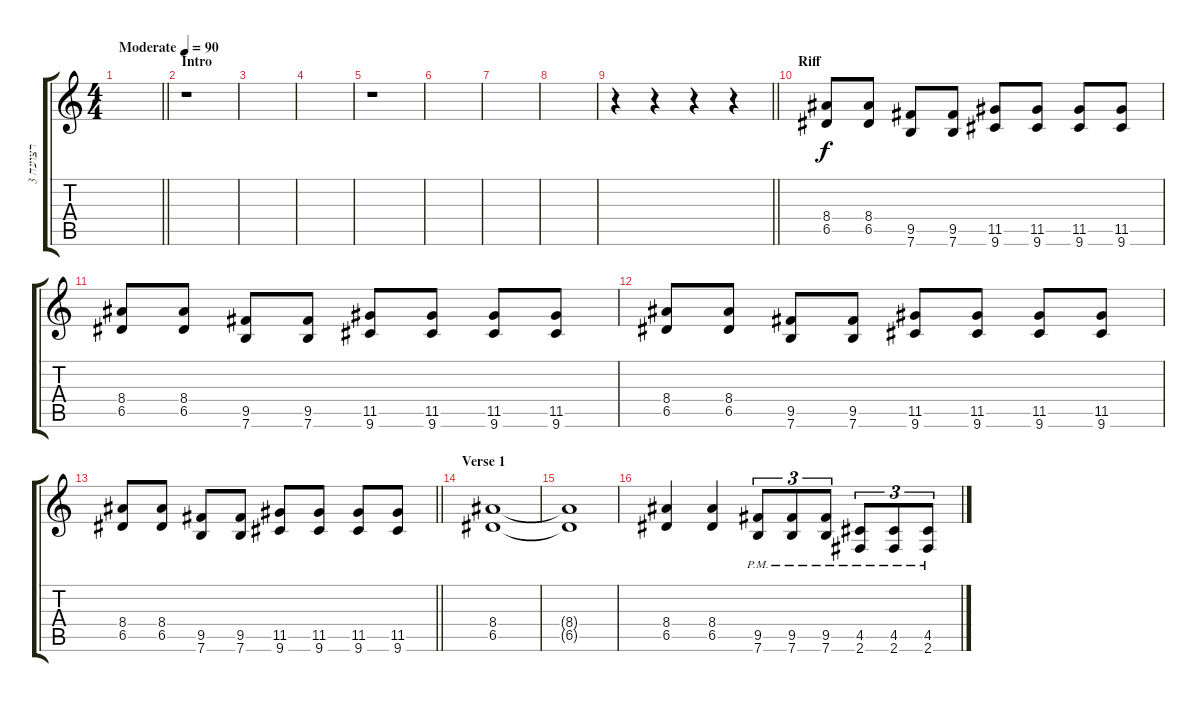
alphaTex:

\track ("רצועה 3" "רצועה 3") {instrument distortionguitar}
\staff {score tabs}
\tuning (E4 B3 G3 D3 A2 E2) {hide}
\ts (4 4)
\tempo (90 "Moderate")
\clef g2
\barLineRight lightlight
\ks c
|
\section ("" "Intro")
r.1{txt ""} |
|
|
r.1{txt ""} |
|
|
|
\barLineRight lightlight
r.4 r.4 r.4 r.4 |
\section ("" "Riff")
(8.4 6.5).8 (8.4 6.5).8 (9.5 7.6).8 (9.5 7.6).8 (11.5 9.6).8 (11.5 9.6).8 (11.5 9.6).8 (11.5 9.6).8 |
(8.4 6.5).8 (8.4 6.5).8 (9.5 7.6).8 (9.5 7.6).8 (11.5 9.6).8 (11.5 9.6).8 (11.5 9.6).8 (11.5 9.6).8 |
(8.4 6.5).8 (8.4 6.5).8 (9.5 7.6).8 (9.5 7.6).8 (11.5 9.6).8 (11.5 9.6).8 (11.5 9.6).8 (11.5 9.6).8 |
\barLineRight lightlight
(8.4 6.5).8 (8.4 6.5).8 (9.5 7.6).8 (9.5 7.6).8 (11.5 9.6).8 (11.5 9.6).8 (11.5 9.6).8 (11.5 9.6).8 |
\section ("" "Verse 1")
(8.4 6.5).1 |
(8.4{t} 6.5{t}).1 |
(8.4 6.5).4 (8.4 6.5).4 (9.5{pm} 7.6{pm}).8{tu (3 2)} (9.5{pm} 7.6{pm}).8{tu (3 2)} (9.5{pm} 7.6{pm}).8{tu (3 2)} (4.5{pm} 2.6{pm}).8{tu (3 2)} (4.5{pm} 2.6{pm}).8{tu (3 2)} (4.5{pm} 2.6{pm}).8{tu (3 2)}
